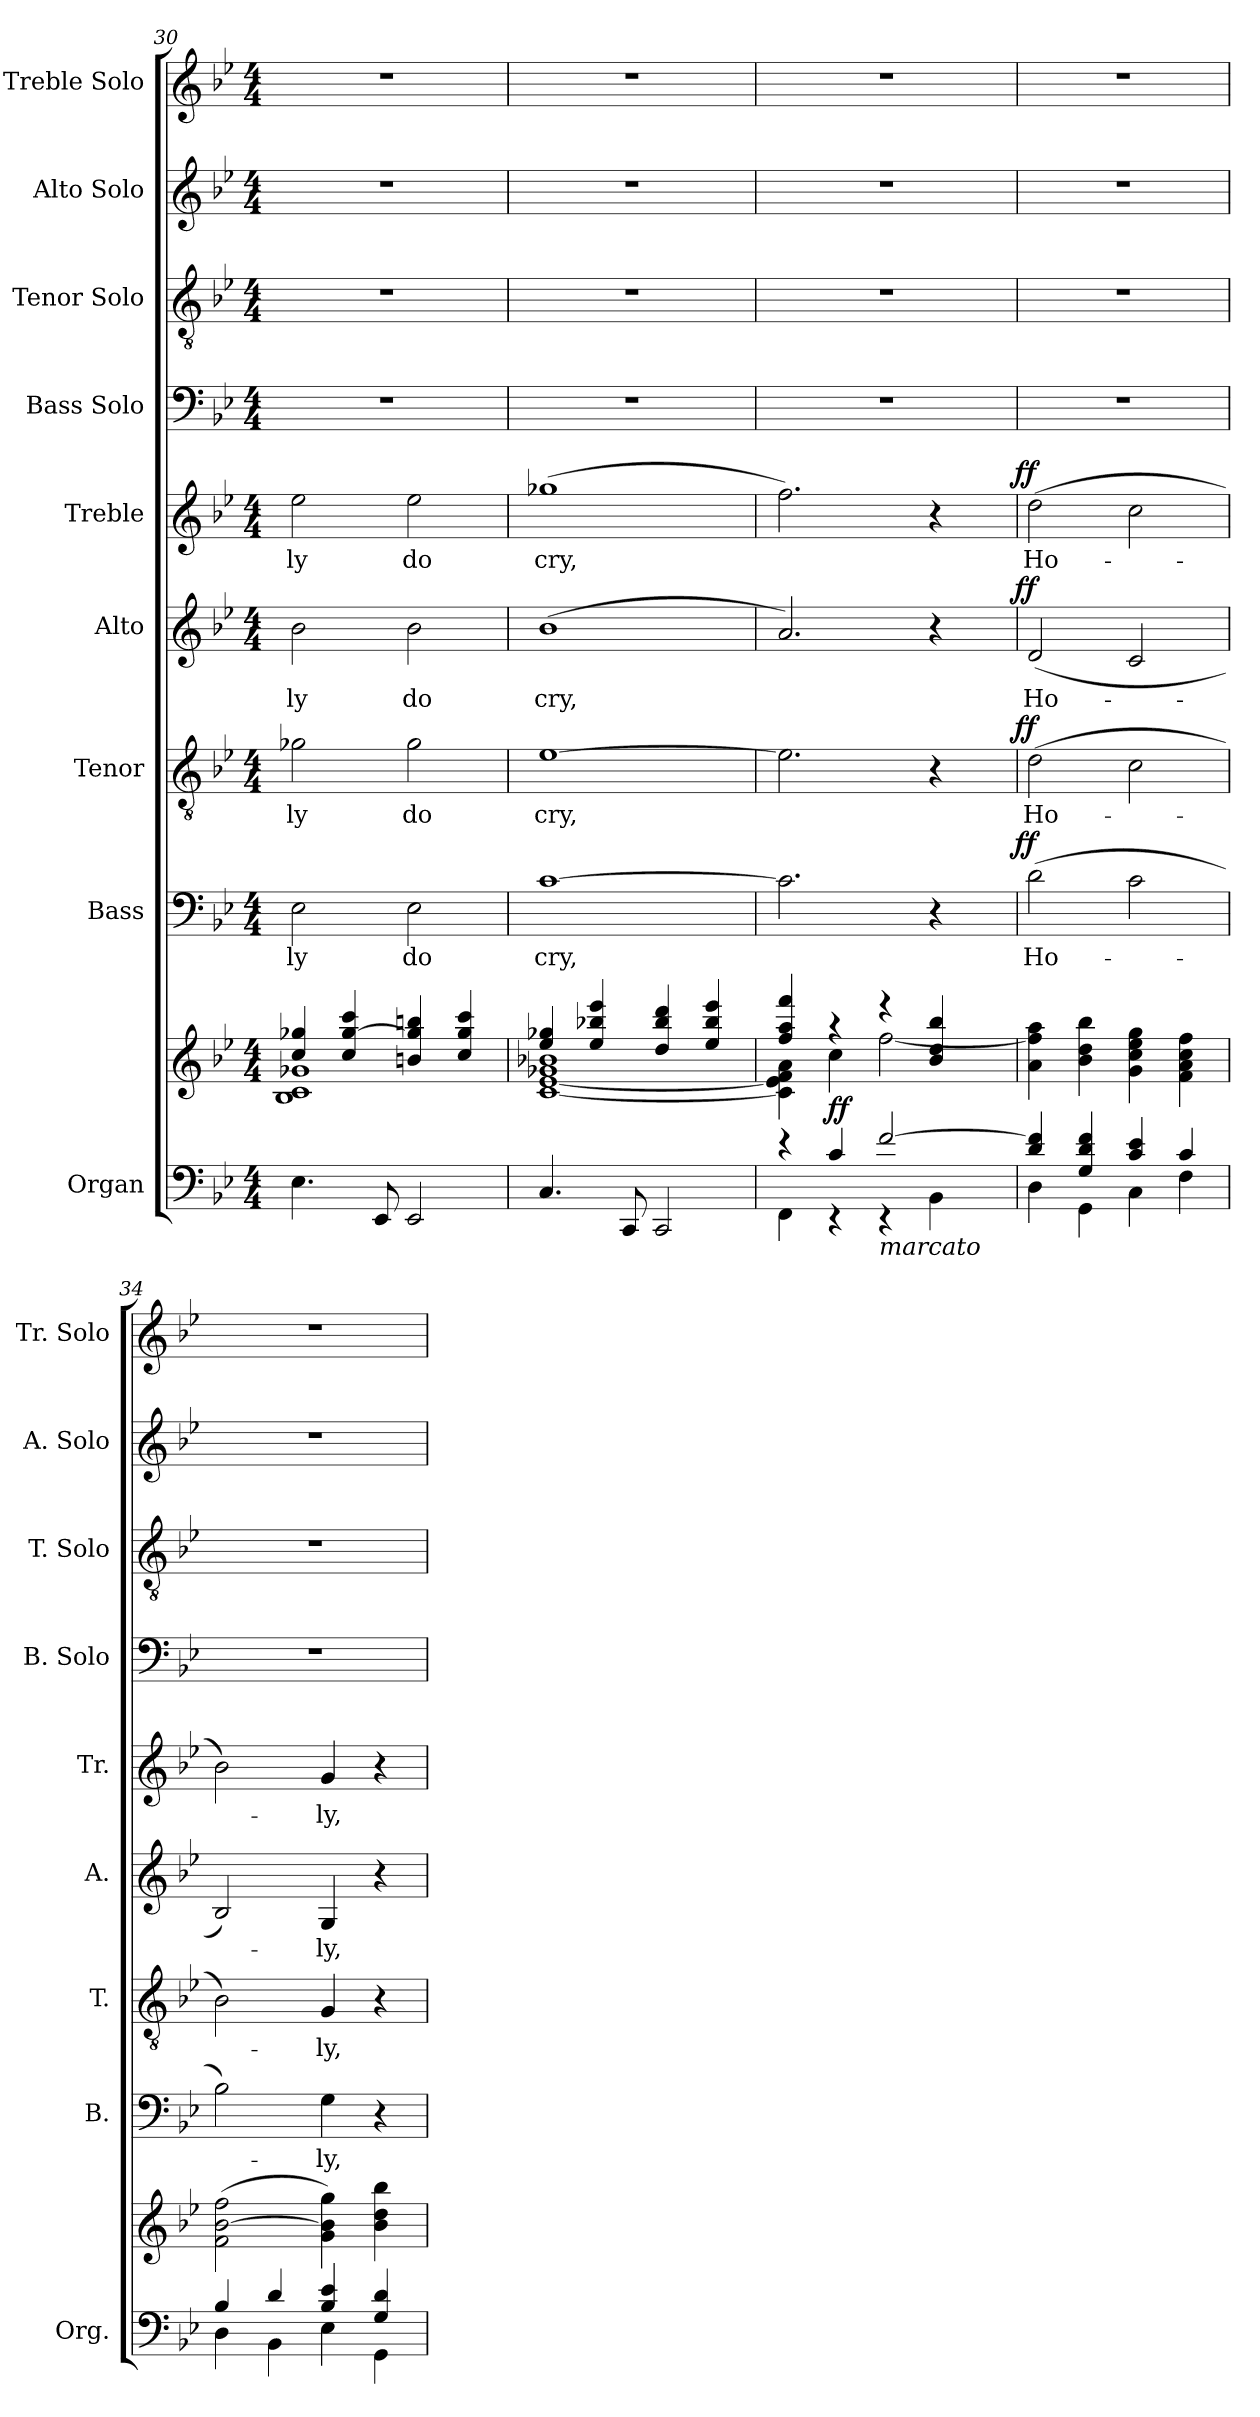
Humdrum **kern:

**kern	**kern	**dynam	**kern	**text	**dynam	**kern	**text	**dynam	**kern	**text	**dynam	**kern	**text	**dynam	**kern	**kern	**kern	**kern
*part9	*part9	*part9	*part8	*part8	*part8	*part7	*part7	*part7	*part6	*part6	*part6	*part5	*part5	*part5	*part4	*part3	*part2	*part1
*staff10	*staff9	*staff9/10	*staff8	*staff8	*staff8	*staff7	*staff7	*staff7	*staff6	*staff6	*staff6	*staff5	*staff5	*staff5	*staff4	*staff3	*staff2	*staff1
*I"Organ	*	*	*I"Bass	*	*	*I"Tenor	*	*	*I"Alto	*	*	*I"Treble	*	*	*I"Bass Solo	*I"Tenor Solo	*I"Alto Solo	*I"Treble Solo
*I'Org.	*	*	*I'B.	*	*	*I'T.	*	*	*I'A.	*	*	*I'Tr.	*	*	*I'B. Solo	*I'T. Solo	*I'A. Solo	*I'Tr. Solo
*clefF4	*clefG2	*	*clefF4	*	*	*clefGv2	*	*	*clefG2	*	*	*clefG2	*	*	*clefF4	*clefGv2	*clefG2	*clefG2
*	*	*	*	*	*	*ITrd7c12	*	*	*	*	*	*	*	*	*	*ITrd7c12	*	*
*k[b-e-]	*k[b-e-]	*	*k[b-e-]	*	*	*k[b-e-]	*	*	*k[b-e-]	*	*	*k[b-e-]	*	*	*k[b-e-]	*k[b-e-]	*k[b-e-]	*k[b-e-]
*B-:	*B-:	*	*B-:	*	*	*B-:	*	*	*B-:	*	*	*B-:	*	*	*B-:	*B-:	*B-:	*B-:
*M4/4	*M4/4	*	*M4/4	*	*	*M4/4	*	*	*M4/4	*	*	*M4/4	*	*	*M4/4	*M4/4	*M4/4	*M4/4
=30	=30	=30	=30	=30	=30	=30	=30	=30	=30	=30	=30	=30	=30	=30	=30	=30	=30	=30
*	*^	*	*	*	*	*	*	*	*	*	*	*	*	*	*	*	*	*
!	!	!	!	!	!LO:LY:b:color=#000000	!	!	!	!	!	!	!	!	!	!	!	!	!	!
!	!	!	!	!	!	!	!	!LO:LY:b:color=#000000	!	!	!	!	!	!	!	!	!	!	!
!	!	!	!	!	!	!	!	!	!	!	!LO:LY:b:color=#000000	!	!	!	!	!	!	!	!
!	!	!	!	!	!	!	!	!	!	!	!	!	!	!LO:LY:b:color=#000000	!	!	!	!	!
4.E-i\	4cci/ 4gg-Xi	1B-i 1ci 1g-Xi	.	2E-i\	-ly	.	2G-Xi\	-ly	.	2b-i\	-ly	.	2ee-i\	-ly	.	1r	1r	1r	1r
.	4cci/ [4gg-i 4ccci	.	.	.	.	.	.	.	.	.	.	.	.	.	.	.	.	.	.
8EE-i/	.	.	.	.	.	.	.	.	.	.	.	.	.	.	.	.	.	.	.
!	!	!	!	!	!LO:LY:b:color=#000000	!	!	!	!	!	!	!	!	!	!	!	!	!	!
!	!	!	!	!	!	!	!	!LO:LY:b:color=#000000	!	!	!	!	!	!	!	!	!	!	!
!	!	!	!	!	!	!	!	!	!	!	!LO:LY:b:color=#000000	!	!	!	!	!	!	!	!
!	!	!	!	!	!	!	!	!	!	!	!	!	!	!LO:LY:b:color=#000000	!	!	!	!	!
2EE-i/	4bni/ 4gg-i] 4bbni	.	.	2E-i\	do	.	2G-i\	do	.	2b-i\	do	.	2ee-i\	do	.	.	.	.	.
.	4cci/ 4gg-i 4ccci	.	.	.	.	.	.	.	.	.	.	.	.	.	.	.	.	.	.
=31	=31	=31	=31	=31	=31	=31	=31	=31	=31	=31	=31	=31	=31	=31	=31	=31	=31	=31	=31
!	!	!	!	!	!LO:LY:b:color=#000000	!	!	!	!	!	!	!	!	!	!	!	!	!	!
!	!	!	!	!	!	!	!	!LO:LY:b:color=#000000	!	!	!	!	!	!	!	!	!	!	!
!	!	!	!	!	!	!	!	!	!	!	!LO:LY:b:color=#000000	!	!	!	!	!	!	!	!
!	!	!	!	!	!	!	!	!	!	!	!	!	!	!LO:LY:b:color=#000000	!	!	!	!	!
4.Ci/	4ee-i/ 4gg-Xi	[1ci [1e-i 1g-Xi 1b-Xi	.	[1ci	cry,	.	[1E-i	cry,	.	(1b-i	cry,	.	(1gg-Xi	cry,	.	1r	1r	1r	1r
.	4ee-i/ 4bb-Xi 4eee-i	.	.	.	.	.	.	.	.	.	.	.	.	.	.	.	.	.	.
8CCi/	.	.	.	.	.	.	.	.	.	.	.	.	.	.	.	.	.	.	.
2CCi/	4ddi/ 4bb-i 4dddi	.	.	.	.	.	.	.	.	.	.	.	.	.	.	.	.	.	.
.	4ee-i/ 4bb-i 4eee-i	.	.	.	.	.	.	.	.	.	.	.	.	.	.	.	.	.	.
=32	=32	=32	=32	=32	=32	=32	=32	=32	=32	=32	=32	=32	=32	=32	=32	=32	=32	=32	=32
*^	*	*	*	*^	*	*	*^	*	*	*^	*	*	*^	*	*	*	*	*	*
4r	4FFi\	4ffi/ 4aai 4fffi	4ci\] 4e-i] 4fi 4ai	.	2.ci\]	2ryy	.	.	2.E-i\]	2ryy	.	.	2.ai/)	2ryy	.	.	2.ffi\)	2ryy	.	.	1r	1r	1r	1r
4ci/	4r	4r	4cci\	ff	.	.	.	.	.	.	.	.	.	.	.	.	.	.	.	.	.	.	.	.
!LO:TX:b:i:t=marcato	!	!	!	!	!	!	!	!	!	!	!	!	!	!	!	!	!	!	!	!	!	!	!	!
[2fi/	4r	4r	[2ffi\	.	.	4ryy	.	.	.	4ryy	.	.	.	4ryy	.	.	.	4ryy	.	.	.	.	.	.
.	4BB-i\	4b-i/ 4ddi 4bb-i	.	.	4r	8ryy	.	.	4r	8ryy	.	.	4r	8ryy	.	.	4r	8ryy	.	.	.	.	.	.
.	.	.	.	.	.	16ryy	.	.	.	16ryy	.	.	.	16ryy	.	.	.	16ryy	.	.	.	.	.	.
.	.	.	.	.	.	32ryy	.	.	.	32ryy	.	.	.	32ryy	.	.	.	32ryy	.	.	.	.	.	.
.	.	.	.	.	.	64ryy	.	.	.	64ryy	.	.	.	64ryy	.	.	.	64ryy	.	.	.	.	.	.
.	.	.	.	.	.	128...ryy	.	.	.	128...ryy	.	.	.	128...ryy	.	.	.	128...ryy	.	.	.	.	.	.
.	.	.	.	.	.	1024ryy	.	ff	.	1024ryy	.	ff	.	1024ryy	.	ff	.	1024ryy	.	ff	.	.	.	.
*	*	*v	*v	*	*	*	*	*	*v	*v	*	*	*v	*v	*	*	*v	*v	*	*	*	*	*	*
*	*	*	*	*v	*v	*	*	*	*	*	*	*	*	*	*	*	*	*	*	*
=33	=33	=33	=33	=33	=33	=33	=33	=33	=33	=33	=33	=33	=33	=33	=33	=33	=33	=33	=33
*	*	*^	*	*^	*	*	*^	*	*	*^	*	*	*^	*	*	*	*	*	*
!	!	!	!	!	!	!	!LO:LY:b:color=#000000	!	!	!	!	!	!	!	!	!	!	!	!	!	!	!	!	!
*	*	*v	*v	*	*	*	*	*	*v	*v	*	*	*v	*v	*	*	*v	*v	*	*	*	*	*	*
*	*	*	*	*v	*v	*	*	*	*	*	*	*	*	*	*	*	*	*	*	*
*	*	*^	*	*^	*	*	*^	*	*	*^	*	*	*^	*	*	*	*	*	*
!	!	!	!	!	!	!	!	!	!	!	!LO:LY:b:color=#000000	!	!	!	!	!	!	!	!	!	!	!	!	!
*	*	*v	*v	*	*	*	*	*	*v	*v	*	*	*v	*v	*	*	*v	*v	*	*	*	*	*	*
*	*	*	*	*v	*v	*	*	*	*	*	*	*	*	*	*	*	*	*	*	*
*	*	*^	*	*^	*	*	*^	*	*	*^	*	*	*^	*	*	*	*	*	*
!	!	!	!	!	!	!	!	!	!	!	!	!	!	!	!LO:LY:b:color=#000000	!	!	!	!	!	!	!	!	!
*	*	*v	*v	*	*	*	*	*	*v	*v	*	*	*v	*v	*	*	*v	*v	*	*	*	*	*	*
*	*	*	*	*v	*v	*	*	*	*	*	*	*	*	*	*	*	*	*	*	*
*	*	*^	*	*^	*	*	*^	*	*	*^	*	*	*^	*	*	*	*	*	*
!	!	!	!	!	!	!	!	!	!	!	!	!	!	!	!	!	!	!	!LO:LY:b:color=#000000	!	!	!	!	!
*	*	*v	*v	*	*	*	*	*	*v	*v	*	*	*v	*v	*	*	*v	*v	*	*	*	*	*	*
*	*	*	*	*v	*v	*	*	*	*	*	*	*	*	*	*	*	*	*	*	*
4di/ 4fi]	4Di\	4ai\ 4ffi] 4aai	.	(2di\	Ho-	.	(2Di\	Ho-	.	(2di/	Ho-	.	(2ddi\	Ho-	.	1r	1r	1r	1r
4Gi/ 4di 4fi	4GGi\	4b-i\ 4ddi 4bb-i	.	.	.	.	.	.	.	.	.	.	.	.	.	.	.	.	.
4ci/ 4e-i	4Ci\	4gi\ 4cci 4ee-i 4ggi	.	2ci\	.	.	2Ci\	.	.	2ci/	.	.	2cci\	.	.	.	.	.	.
4ci/	4Fi\	4fi\ 4ai 4cci 4ffi	.	.	.	.	.	.	.	.	.	.	.	.	.	.	.	.	.
=34	=34	=34	=34	=34	=34	=34	=34	=34	=34	=34	=34	=34	=34	=34	=34	=34	=34	=34	=34
4B-i/	4Di\	(2fi\ [2b-i 2ffi	.	2B-i\)	.	.	2BB-i\)	.	.	2B-i/)	.	.	2b-i\)	.	.	1r	1r	1r	1r
4di/	4BB-i\	.	.	.	.	.	.	.	.	.	.	.	.	.	.	.	.	.	.
!	!	!	!	!	!LO:LY:b:color=#000000	!	!	!	!	!	!	!	!	!	!	!	!	!	!
!	!	!	!	!	!	!	!	!LO:LY:b:color=#000000	!	!	!	!	!	!	!	!	!	!	!
!	!	!	!	!	!	!	!	!	!	!	!LO:LY:b:color=#000000	!	!	!	!	!	!	!	!
!	!	!	!	!	!	!	!	!	!	!	!	!	!	!LO:LY:b:color=#000000	!	!	!	!	!
4B-i/ 4e-i	4E-i\	4gi\ 4b-i] 4ggi)	.	4Gi\	-ly,	.	4GGi/	-ly,	.	4Gi/	-ly,	.	4gi/	-ly,	.	.	.	.	.
4Gi/ 4di	4GGi\	4b-i\ 4ddi 4bb-i	.	4r	.	.	4r	.	.	4r	.	.	4r	.	.	.	.	.	.
*v	*v	*	*	*	*	*	*	*	*	*	*	*	*	*	*	*	*	*	*
=	=	=	=	=	=	=	=	=	=	=	=	=	=	=	=	=	=	=
*-	*-	*-	*-	*-	*-	*-	*-	*-	*-	*-	*-	*-	*-	*-	*-	*-	*-	*-
